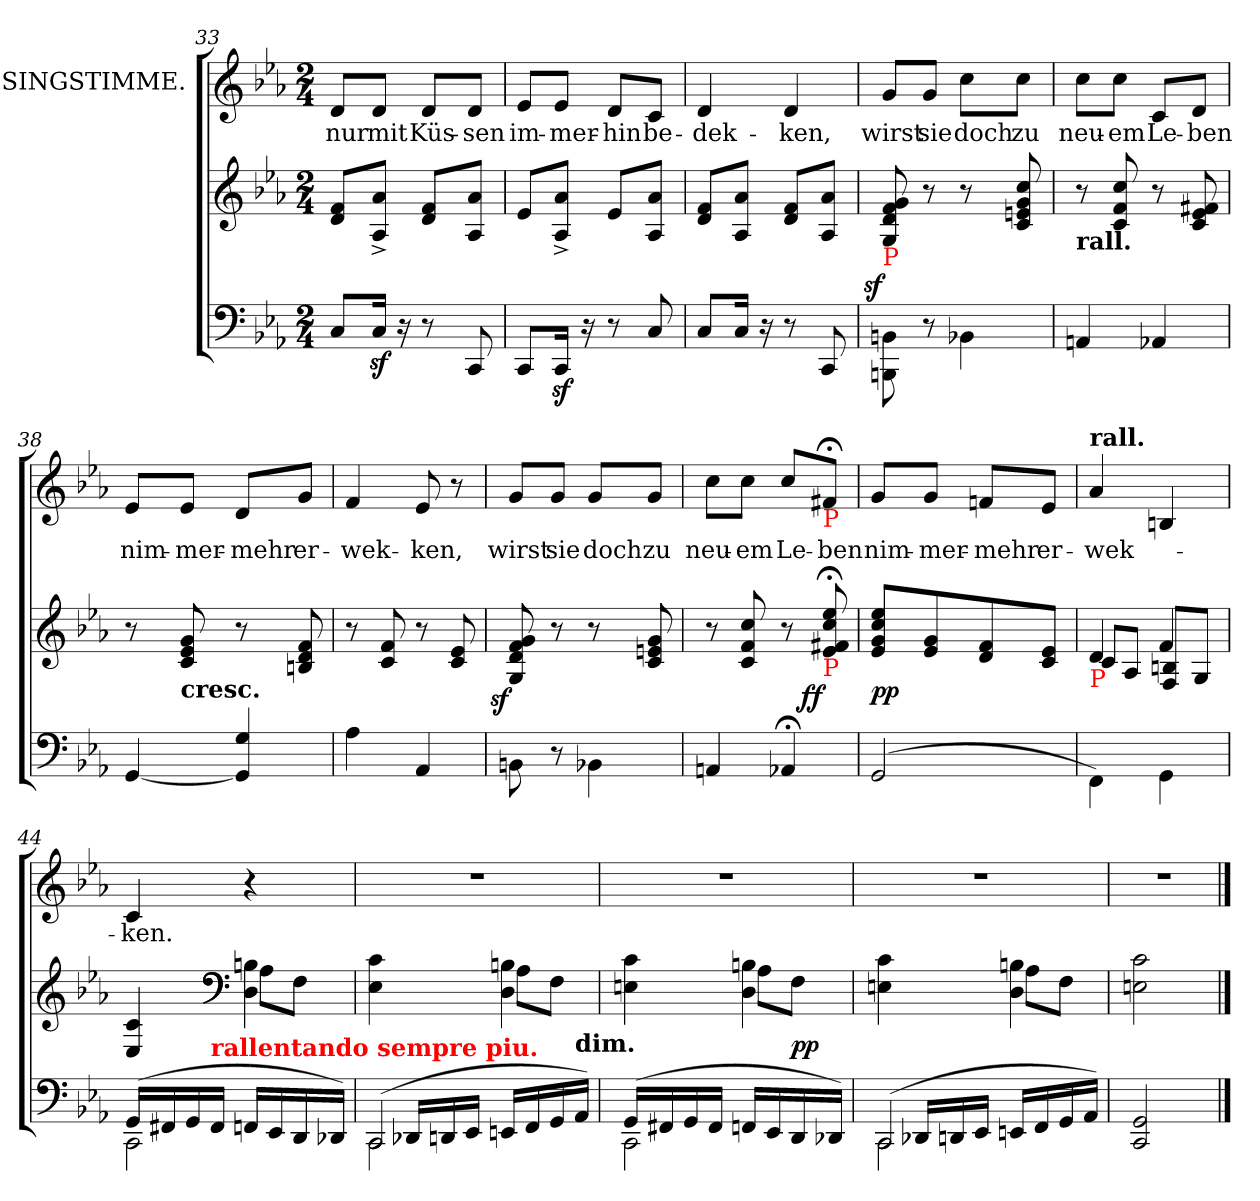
**kern	**kern	**dynam	**kern	**text
*part2	*part2	*part2	*part1	*part1
*staff3	*staff2	*staff2/3	*staff1	*staff1
*	*	*	*I"SINGSTIMME.	*
*clefF4	*clefG2	*	*clefG2	*
*k[b-e-a-]	*k[b-e-a-]	*	*k[b-e-a-]	*
*c:	*c:	*	*c:	*
*M2/4	*M2/4	*	*M2/4	*
=33	=33	=33	=33	=33
8CL	8f 8dL	.	8d/L	nur
16Cz<Jk	8a-^< 8A-^<J	.	8d/J	mit
16r	.	.	.	.
8r	8f 8dL	.	8d/L	Küs-
8CC	8a- 8A-J	.	8d/J	-sen
=34	=34	=34	=34	=34
8CCL	8e-L	.	8e-/L	im-
16CCz<Jk	8a-^< 8A-^<J	.	8e-/J	-mer-
16r	.	.	.	.
8r	8e-L	.	8d/L	-hin
8C	8a- 8A-J	.	8c/J	be-
=35	=35	=35	=35	=35
8CL	8f 8dL	.	4d	-dek-
16CJk	8a- 8A-J	.	.	.
16r	.	.	.	.
8r	8f 8dL	.	4d	-ken,
8CC	8a- 8A-J	.	.	.
=36	=36	=36	=36	=36
!	!LO:TX:b:color=red:t=P	!	!	!
!	!	!LO:DY:rj	!	!
8BBn\ 8BBBn\	8g/ 8f/ 8d/ 8G/	sf	8g/L	wirst
8r	8r	.	8g/J	sie
4BB-X\	8r	.	8cc\L	doch
.	8cc 8g 8en 8c	.	8cc\J	zu
=37	=37	=37	=37	=37
!	!LO:TX:b:B:t=rall.	!	!	!
4AAn	8r	.	8cc\L	neu-
.	8cc 8f 8c	.	8cc\J	-em
4AA-X	8r	.	8c/L	Le-
.	8f#X 8e- 8c	.	8d/J	-ben
=38	=38	=38	=38	=38
[4GG	8r	.	8e-/L	nim-
!	!LO:TX:c:B:t=cresc.	!	!	!
.	8g 8e- 8c	.	8e-/J	-mer-
4G 4GG]	8r	.	8d/L	-mehr
.	8f 8d 8Bn	.	8g/J	er-
=39	=39	=39	=39	=39
4A-	8r	.	4f	-wek-
.	8f 8c	.	.	.
4AA-	8r	.	8e-	-ken,
.	8e- 8c	.	8r	.
=40	=40	=40	=40	=40
!	!	!LO:DY:rj	!	!
8BBn\	8g/ 8f/ 8d/ 8G/	sf	8g/L	wirst
8r	8r	.	8g/J	sie
4BB-X\	8r	.	8g/L	doch
.	8g 8en 8c	.	8g/J	zu
=41	=41	=41	=41	=41
4AAn	8r	.	8cc\L	neu-
.	8cc 8f 8c	.	8cc\J	-em
4AA-X;<	8r	.	8cc/L	Le-
!	!	!	!LO:TX:b:color=red:t=P	!
!	!LO:TX:b:color=red:t=P	!	!	!
!	!	!LO:DY:rj	!	!
.	8ee-;< 8cc;< 8f#X;< 8e-;<	ff	8f#X;</J	-ben
=42	=42	=42	=42	=42
(<2GG	8ee- 8cc 8g 8e-L	pp	8g/L	nim-
.	8g 8e-	.	8g/J	-mer-
.	8f 8d	.	8fn/L	-mehr
.	8e- 8cJ	.	8e-/J	er-
=43	=43	=43	=43	=43
*	*^	*	*	*
!	!	!	!	!LO:TX:a:B:t=rall.	!
!	!LO:TX:b:color=red:t=P	!	!	!	!
4FF\)	4d/	8c\L	.	4a-	-wek-
.	.	8A-/J	.	.	.
4GG\	4f	8Bn/ 8F/L	.	4Bn	.
.	.	8G/J	.	.	.
=44	=44	=44	=44	=44	=44
*^	*	*	*	*	*
(<16GGLL	2CC	4c/ 4E-/	4ryy	.	4c	-ken.
16FF#X	.	.	.	.	.	.
16GG	.	.	.	.	.	.
!LO:TX:a:B:color=red:t=rallentando sempre piu.	!	!	!	!	!	!
16FF#JJ	.	.	.	.	.	.
*	*	*clefF4	*	*	*	*
16FFnLL	.	4Bn\ 4D\	8A-L	.	4r	.
16EE-	.	.	.	.	.	.
16DD	.	.	8FJ	.	.	.
16DD-XJJ)	.	.	.	.	.	.
*	*	*v	*v	*	*	*
=45	=45	=45	=45	=45	=45
!LO:N:vis=2	!	!	!	!	!
*	*	*^	*	*	*
*	*	*	*^	*	*	*
(<16CC	2CC	4c 4E-	4ryy	4..ryy	.	2r	.
16DD-XLL	.	.	.	.	.	.	.
16DDn	.	.	.	.	.	.	.
16EE-JJ	.	.	.	.	.	.	.
16EEnLL	.	4Bn\ 4D\	8A-L	.	.	.	.
16FF	.	.	.	.	.	.	.
16GG	.	.	8FJ	.	.	.	.
!	!	!	!	!LO:TX:c:B:t=dim.	!	!	!
16AA-JJ)	.	.	.	16ryy	.	.	.
*	*	*	*v	*v	*	*	*
=46	=46	=46	=46	=46	=46	=46
(<16GGLL	2CC	4c 4En	4ryy	.	2r	.
16FF#X	.	.	.	.	.	.
16GG	.	.	.	.	.	.
16FF#JJ	.	.	.	.	.	.
16FFnLL	.	4Bn\ 4D\	8A-L	.	.	.
16EE-	.	.	.	.	.	.
16DD	.	.	8FJ	pp	.	.
16DD-XJJ)	.	.	.	.	.	.
=47	=47	=47	=47	=47	=47	=47
!LO:N:vis=2	!	!	!	!	!	!
(<16CC	2CC	4c 4En	4ryy	.	2r	.
16DD-XLL	.	.	.	.	.	.
16DDn	.	.	.	.	.	.
16EE-JJ	.	.	.	.	.	.
16EEnLL	.	4Bn\ 4D\	8A-L	.	.	.
16FF	.	.	.	.	.	.
16GG	.	.	8FJ	.	.	.
16AA-JJ)	.	.	.	.	.	.
*v	*v	*	*	*	*	*
*	*v	*v	*	*	*
=48	=48	=48	=48	=48
2GG 2CC	2c\ 2En\	.	2r	.
==	==	==	==	==
*-	*-	*-	*-	*-
